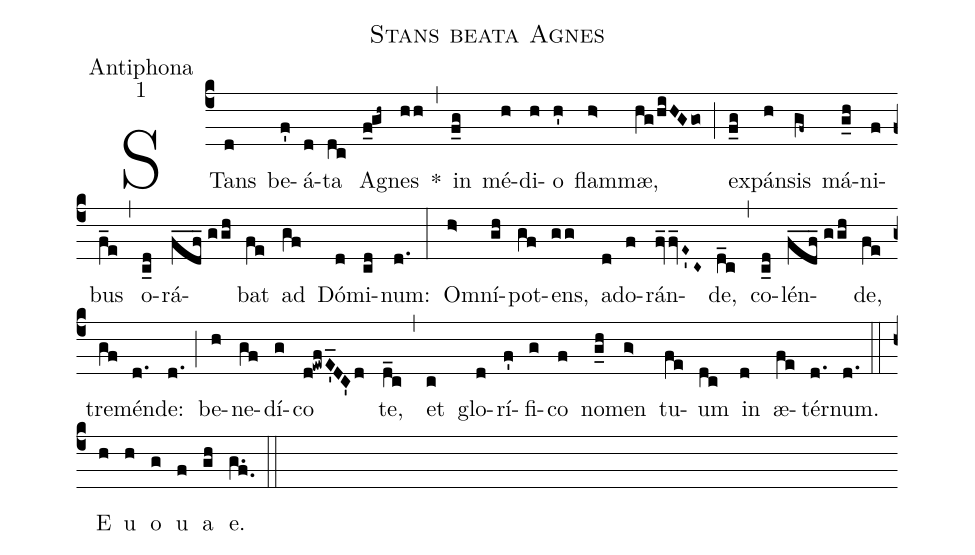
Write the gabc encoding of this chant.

name:Stans beata Agnes;
office-part:Antiphona;
mode:1;
%%
(c4)STans(d) be(f')á(d)ta(dc) A(f_0gh~)gnes(hh) *(,) in(f_g) mé(h)di(h)o(h') flam(h>)mæ,(hg/hiHGgo) (;) ex(f_g)pán(h)sis(gf~) má(g_h)ni(f)bus(f_e) (,) o(c_d)rá(fdf___//ggh)bat(fe) ad(gf) Dó(d)mi(cd)num:(d.) (:) Om(h>)ní(gh)pot(gf)ens,(gg) ad(d)o(f)rán(fv_2fv_E~'C~)de,(d_c) (,) co(c_d)lén(fdf___//ggh)de,(fe) tre(gf)mén(d.)de:(d.) (;) be(h)ne(gf)dí(g)co(d!ewfE'_DC'd) te,(d_c) (,) et(c) glo(d)rí(f')fi(g)co(f) no(g_h)men(g>) tu(fe)um(dc) in(d) æ(fe)tér(d.)num.(d.) (::) E(h) u(h) o(g) u(f) a(gh) e.(g.f.) (::)
